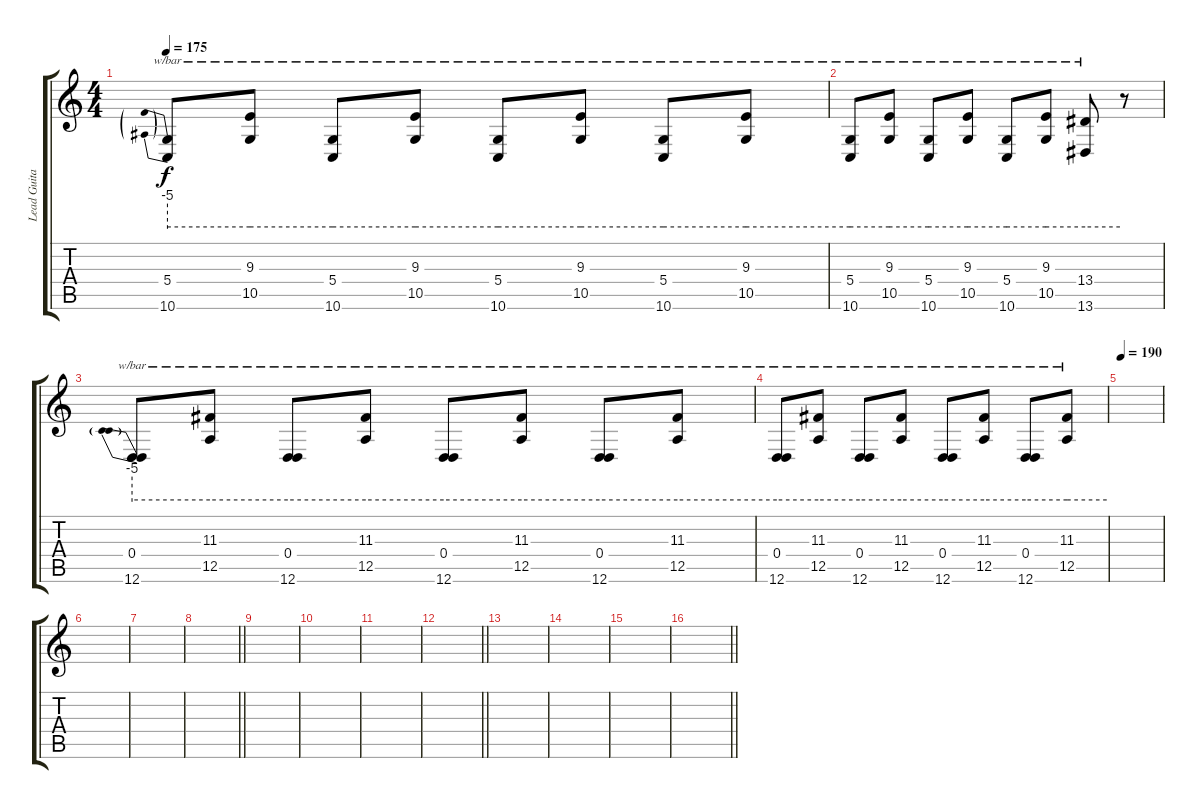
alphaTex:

\track ("Lead Guitar 2" "Lead Guita") {instrument distortionguitar}
\staff {score tabs}
\tuning (D4 A3 F3 C3 G2 C2) {hide}
\ts (4 4)
\tempo 175
\clef g2
\ks c
(5.4 10.6).8{tbe (predive default 0 -20 60 -20) dy f} (9.3 10.5).8{tbe (hold default 0 -20 60 -20)} (5.4 10.6).8{tbe (hold default 0 -20 60 -20)} (9.3 10.5).8{tbe (hold default 0 -20 60 -20)} (5.4 10.6).8{tbe (hold default 0 -20 60 -20)} (9.3 10.5).8{tbe (hold default 0 -20 60 -20)} (5.4 10.6).8{tbe (hold default 0 -20 60 -20)} (9.3 10.5).8{tbe (hold default 0 -20 60 -20)} |
(5.4 10.6).8{tbe (hold default 0 -20 60 -20)} (9.3 10.5).8{tbe (hold default 0 -20 60 -20)} (5.4 10.6).8{tbe (hold default 0 -20 60 -20)} (9.3 10.5).8{tbe (hold default 0 -20 60 -20)} (5.4 10.6).8{tbe (hold default 0 -20 60 -20)} (9.3 10.5).8{tbe (hold default 0 -20 60 -20)} (13.4 13.6).8{tbe (hold default 0 -20 60 -20)} r.8 |
(0.4 12.6).8{tbe (predive default 0 -20 60 -20)} (11.3 12.5).8{tbe (hold default 0 -20 60 -20)} (0.4 12.6).8{tbe (hold default 0 -20 60 -20)} (11.3 12.5).8{tbe (hold default 0 -20 60 -20)} (0.4 12.6).8{tbe (hold default 0 -20 60 -20)} (11.3 12.5).8{tbe (hold default 0 -20 60 -20)} (0.4 12.6).8{tbe (hold default 0 -20 60 -20)} (11.3 12.5).8{tbe (hold default 0 -20 60 -20)} |
(0.4 12.6).8{tbe (hold default 0 -20 60 -20)} (11.3 12.5).8{tbe (hold default 0 -20 60 -20)} (0.4 12.6).8{tbe (hold default 0 -20 60 -20)} (11.3 12.5).8{tbe (hold default 0 -20 60 -20)} (0.4 12.6).8{tbe (hold default 0 -20 60 -20)} (11.3 12.5).8{tbe (hold default 0 -20 60 -20)} (0.4 12.6).8{tbe (hold default 0 -20 60 -20)} (11.3 12.5).8{tbe (hold default 0 -20 60 -20)} |
\tempo 190
|
|
|
\barLineRight lightlight
|
|
|
|
\barLineRight lightlight
|
|
|
|
\barLineRight lightlight
